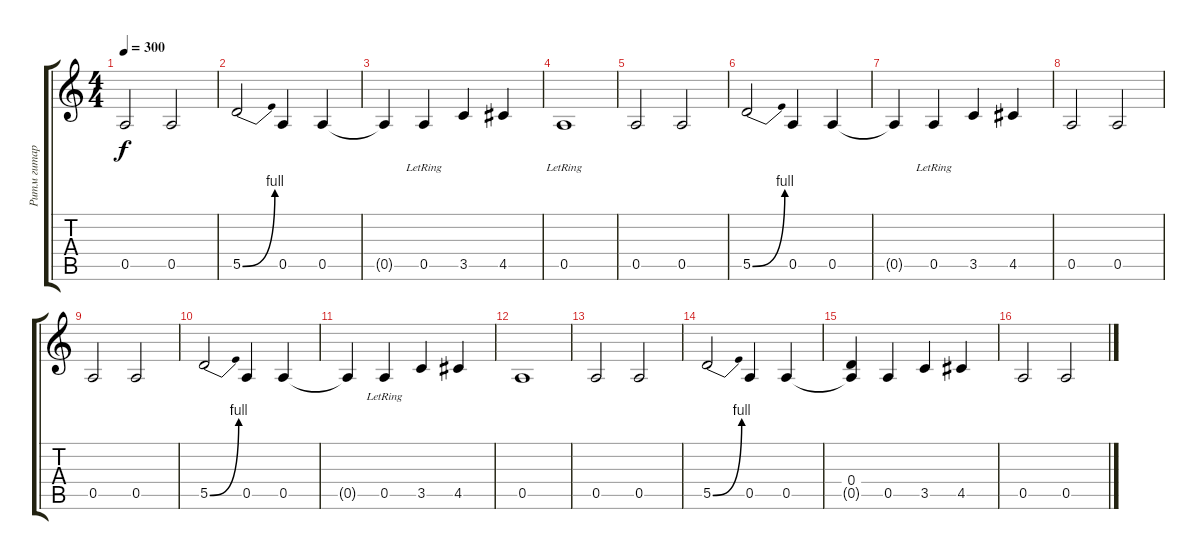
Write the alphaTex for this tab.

\track ("Ритм гитара" "Ритм гитар") {instrument overdrivenguitar}
\staff {score tabs}
\tuning (E4 B3 G3 D3 A2 E2) {hide}
\ts (4 4)
\tempo 300
\clef g2
\ks c
0.5.2{dy f} 0.5.2 |
5.5{be (bend 0 0 60 4)}.2 0.5.4 0.5.4 |
0.5{t}.4 0.5{lr}.4 3.5.4 4.5.4 |
0.5{lr}.1 |
0.5.2 0.5.2 |
5.5{be (bend 0 0 60 4)}.2 0.5.4 0.5.4 |
0.5{t}.4 0.5{lr}.4 3.5.4 4.5.4 |
0.5.2 0.5.2 |
0.5.2 0.5.2 |
5.5{be (bend 0 0 60 4)}.2 0.5.4 0.5.4 |
0.5{t}.4 0.5{lr}.4 3.5.4 4.5.4 |
0.5.1 |
0.5.2 0.5.2 |
5.5{be (bend 0 0 60 4)}.2 0.5.4 0.5.4 |
(0.4 0.5{t}).4 0.5.4 3.5.4 4.5.4 |
0.5.2 0.5.2
